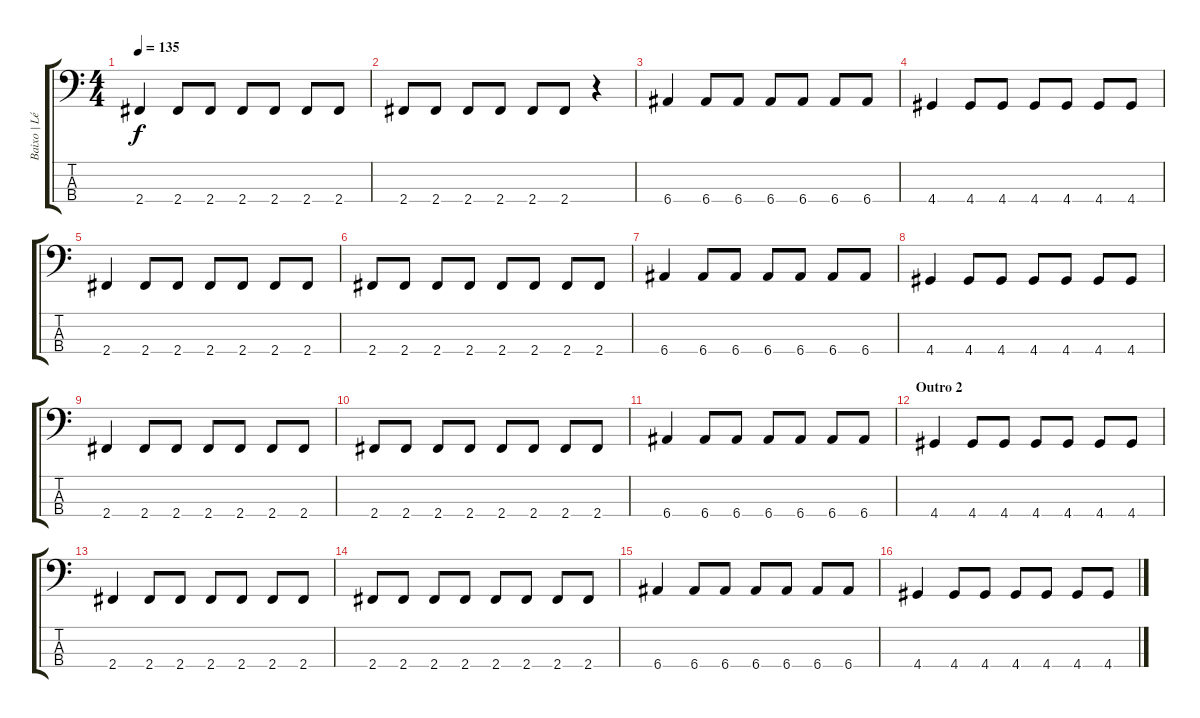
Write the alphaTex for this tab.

\track ("Baixo | Léo" "Baixo | Lé") {instrument electricbassfinger}
\staff {score tabs}
\tuning (G2 D2 A1 E1) {hide}
\ts (4 4)
\tempo 135
\clef f4
\ks c
2.4.4{dy f} 2.4.8 2.4.8 2.4.8 2.4.8 2.4.8 2.4.8 |
2.4.8 2.4.8 2.4.8 2.4.8 2.4.8 2.4.8 r.4 |
6.4.4 6.4.8 6.4.8 6.4.8 6.4.8 6.4.8 6.4.8 |
4.4.4 4.4.8 4.4.8 4.4.8 4.4.8 4.4.8 4.4.8 |
2.4.4 2.4.8 2.4.8 2.4.8 2.4.8 2.4.8 2.4.8 |
2.4.8 2.4.8 2.4.8 2.4.8 2.4.8 2.4.8 2.4.8 2.4.8 |
6.4.4 6.4.8 6.4.8 6.4.8 6.4.8 6.4.8 6.4.8 |
4.4.4 4.4.8 4.4.8 4.4.8 4.4.8 4.4.8 4.4.8 |
2.4.4 2.4.8 2.4.8 2.4.8 2.4.8 2.4.8 2.4.8 |
2.4.8 2.4.8 2.4.8 2.4.8 2.4.8 2.4.8 2.4.8 2.4.8 |
6.4.4 6.4.8 6.4.8 6.4.8 6.4.8 6.4.8 6.4.8 |
\section ("" "Outro 2")
4.4.4 4.4.8 4.4.8 4.4.8 4.4.8 4.4.8 4.4.8 |
2.4.4 2.4.8 2.4.8 2.4.8 2.4.8 2.4.8 2.4.8 |
2.4.8 2.4.8 2.4.8 2.4.8 2.4.8 2.4.8 2.4.8 2.4.8 |
6.4.4 6.4.8 6.4.8 6.4.8 6.4.8 6.4.8 6.4.8 |
4.4.4 4.4.8 4.4.8 4.4.8 4.4.8 4.4.8 4.4.8
